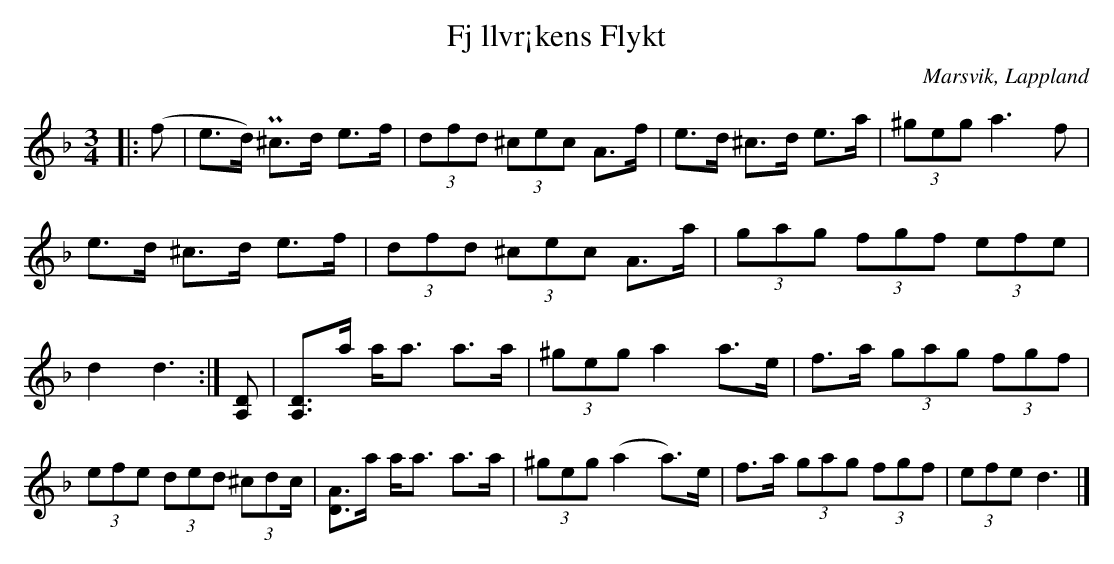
X:1
T:Fj llvr¡kens Flykt
O:Marsvik, Lappland
M:3/4
L:1/16
K:Dm
|: (f2 | e3d) P^c3d e3f | (3d2f2d2 (3^c2e2c2 A3f | e3d ^c3d e3a |(3^g2e2g2 a6 f2 | e3d ^c3d e3f | (3d2f2d2 (3^c2e2c2 A3a | (3g2a2g2 (3f2g2f2 (3e2f2e2 | d4 d6:| [A,2D2] | [A,3D3]a aa3 a3a|(3^g2e2g2 a4 a3e | f3a (3g2a2g2 (3f2g2f2 | (3e2f2e2 (3d2e2d2 (3^c2d2c | [D3A3]a aa3 a3a | (3^g2e2g2 (a4 a3)e | f3a (3g2a2g2 (3f2g2f2 | (3e2f2e2  d6|]
